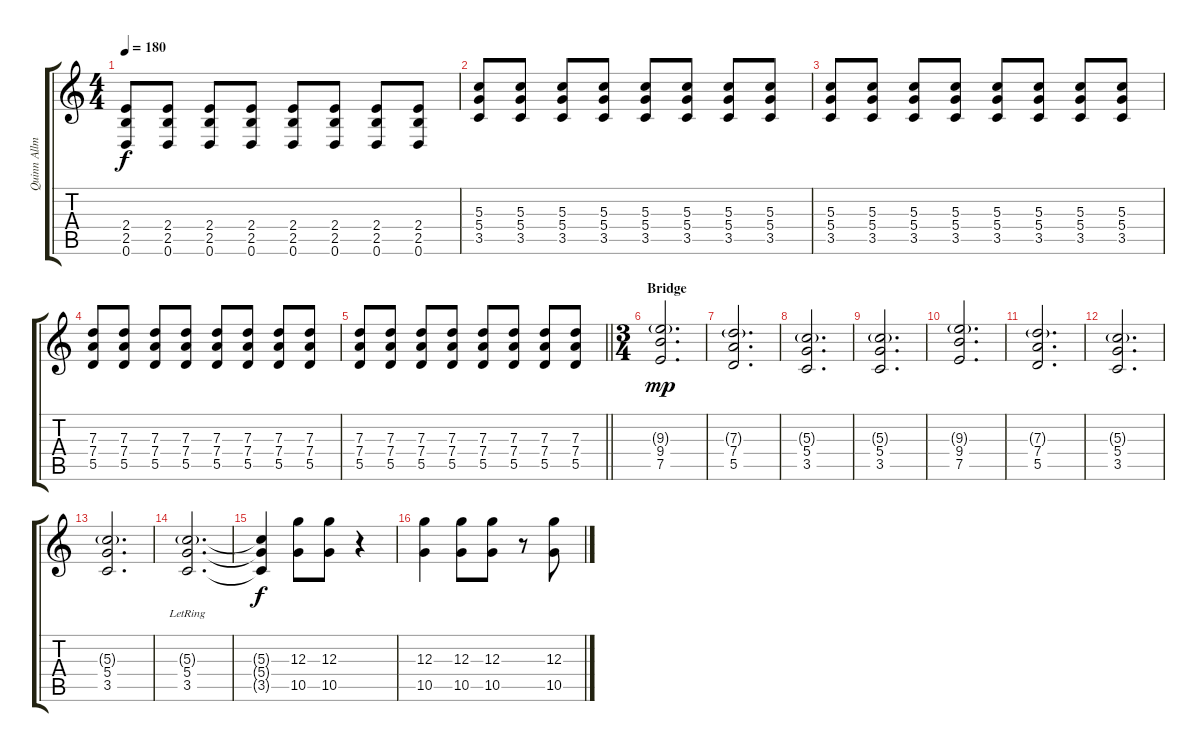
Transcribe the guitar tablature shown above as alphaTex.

\track ("Quinn Allman I" "Quinn Allm") {instrument distortionguitar}
\staff {score tabs}
\tuning (E4 B3 G3 D3 A2 D2) {hide}
\ts (4 4)
\tempo 180
\clef g2
\ks c
(2.4 2.5 0.6).8{dy f} (2.4 2.5 0.6).8 (2.4 2.5 0.6).8 (2.4 2.5 0.6).8 (2.4 2.5 0.6).8 (2.4 2.5 0.6).8 (2.4 2.5 0.6).8 (2.4 2.5 0.6).8 |
(5.3 5.4 3.5).8 (5.3 5.4 3.5).8 (5.3 5.4 3.5).8 (5.3 5.4 3.5).8 (5.3 5.4 3.5).8 (5.3 5.4 3.5).8 (5.3 5.4 3.5).8 (5.3 5.4 3.5).8 |
(5.3 5.4 3.5).8 (5.3 5.4 3.5).8 (5.3 5.4 3.5).8 (5.3 5.4 3.5).8 (5.3 5.4 3.5).8 (5.3 5.4 3.5).8 (5.3 5.4 3.5).8 (5.3 5.4 3.5).8 |
(7.3 7.4 5.5).8 (7.3 7.4 5.5).8 (7.3 7.4 5.5).8 (7.3 7.4 5.5).8 (7.3 7.4 5.5).8 (7.3 7.4 5.5).8 (7.3 7.4 5.5).8 (7.3 7.4 5.5).8 |
\barLineRight lightlight
(7.3 7.4 5.5).8 (7.3 7.4 5.5).8 (7.3 7.4 5.5).8 (7.3 7.4 5.5).8 (7.3 7.4 5.5).8 (7.3 7.4 5.5).8 (7.3 7.4 5.5).8 (7.3 7.4 5.5).8 |
\ts (3 4)
\section ("" "Bridge")
(9.3{g} 9.4 7.5).2{d dy mp} |
(7.3{g} 7.4 5.5).2{d} |
(5.3{g} 5.4 3.5).2{d} |
(5.3{g} 5.4 3.5).2{d} |
(9.3{g} 9.4 7.5).2{d} |
(7.3{g} 7.4 5.5).2{d} |
(5.3{g} 5.4 3.5).2{d} |
(5.3{g} 5.4 3.5).2{d} |
(5.3{g} 5.4{lr} 3.5{lr}).2{d} |
(5.3{t} 5.4{t} 3.5{t}).4{dy f} (12.3 10.5).8{volume 7} (12.3 10.5).8 r.4 |
(12.3 10.5).4 (12.3 10.5).8 (12.3 10.5).8 r.8 (12.3 10.5).8
